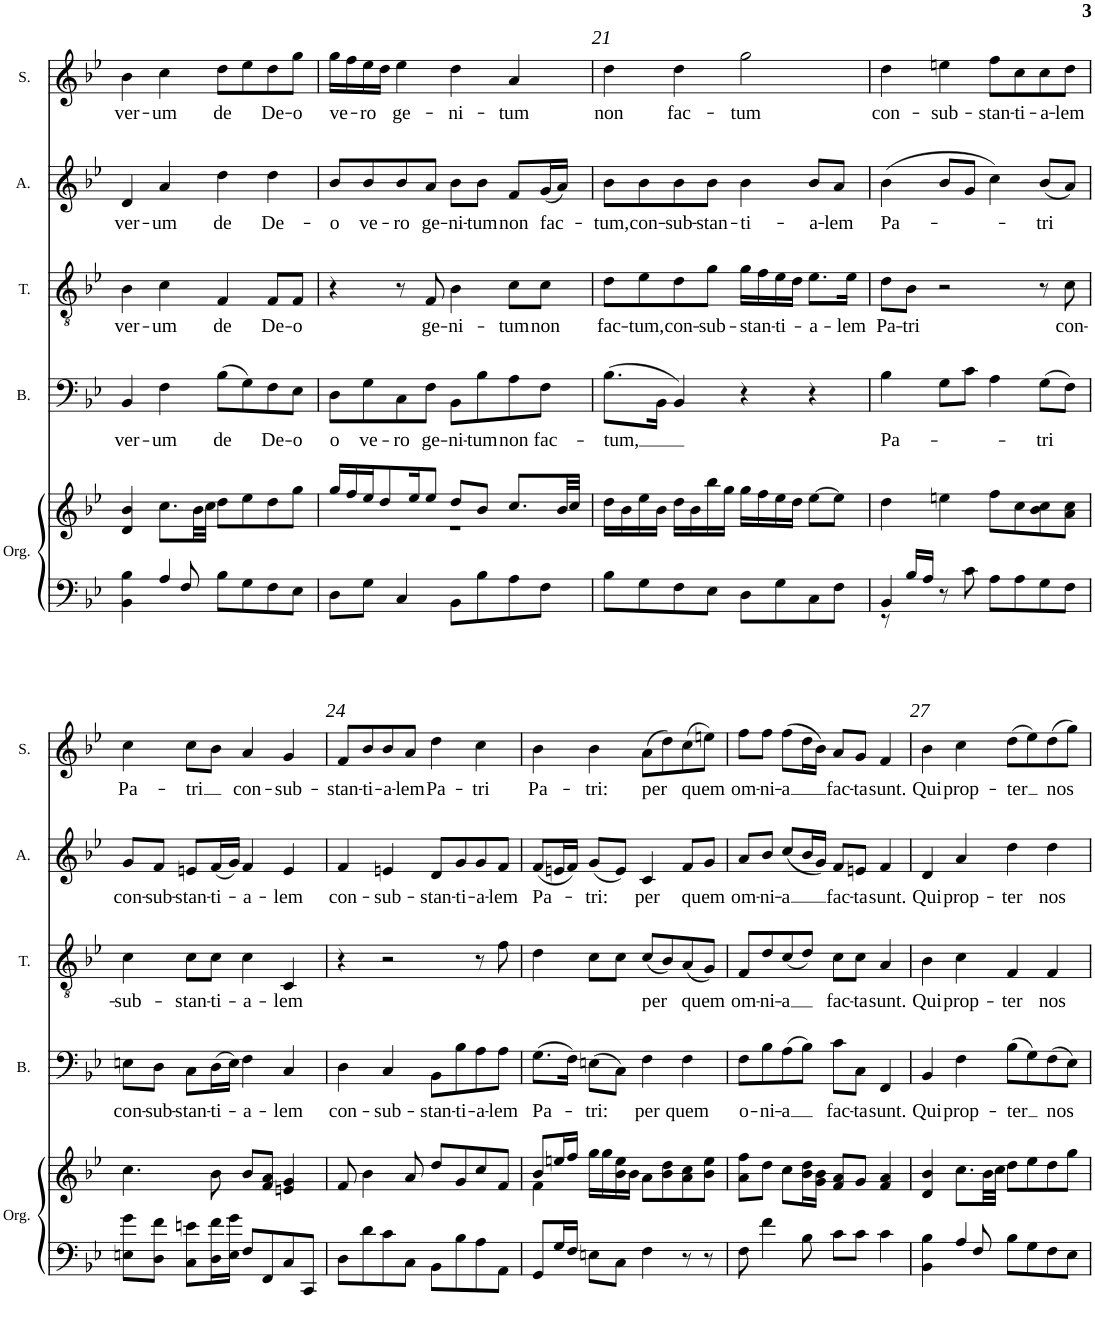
**kern	**kern	**kern	**text	**kern	**text	**kern	**text	**kern	**text
*part5	*part5	*part4	*part4	*part3	*part3	*part2	*part2	*part1	*part1
*staff6	*staff5	*staff4	*staff4	*staff3	*staff3	*staff2	*staff2	*staff1	*staff1
*I"Organ	*	*I"Bass	*	*I"Tenor	*	*I"Alto	*	*I"Soprano	*
*I'Org.	*	*I'B.	*	*I'T.	*	*I'A.	*	*I'S.	*
!!LO:PB:g=z
*clefF4	*clefG2	*clefF4	*	*clefGv2	*	*clefG2	*	*clefG2	*
*k[b-e-]	*k[b-e-]	*k[b-e-]	*	*k[b-e-]	*	*k[b-e-]	*	*k[b-e-]	*
*M4/4	*M4/4	*M4/4	*	*M4/4	*	*M4/4	*	*M4/4	*
=19	=19	=19	=19	=19	=19	=19	=19	=19	=19
*^	*	*	*	*	*	*	*	*	*
!	!	!	!	!LO:LY:b	!	!LO:LY:b	!	!LO:LY:b	!	!LO:LY:b
4BB-\ 4B-\	4.ryy	4d/ 4b-/	4BB-/	ver-	4B-\	ver-	4d/	ver-	4b-\	ver-
!	!	!	!	!LO:LY:b	!	!LO:LY:b	!	!LO:LY:b	!	!LO:LY:b
4A/	.	8.cc\L	4F\	-um	4c\	-um	4a/	-um	4cc\	-um
.	8F/	.	.	.	.	.	.	.	.	.
.	.	32b-\LL	.	.	.	.	.	.	.	.
.	.	32cc\JJJ	.	.	.	.	.	.	.	.
!	!	!	!	!LO:LY:b	!	!LO:LY:b	!	!LO:LY:b	!	!LO:LY:b
8B-\L	2ryy	8dd\L	(8B-\L	de	4F/	de	4dd\	de	8dd\L	de
8G\	.	8ee-\	8G\)	.	.	.	.	.	8ee-\	.
!	!	!	!	!LO:LY:b	!	!LO:LY:b	!	!LO:LY:b	!	!LO:LY:b
8F\	.	8dd\	8F\	De-	8F/L	De-	4dd\	De-	8dd\	De-
!	!	!	!	!LO:LY:b	!	!LO:LY:b	!	!	!	!LO:LY:b
8E-\J	.	8gg\J	8E-\J	-o	8F/J	-o	.	.	8gg\J	-o
*v	*v	*	*	*	*	*	*	*	*	*
=20	=20	=20	=20	=20	=20	=20	=20	=20	=20
*	*^	*	*	*	*	*	*	*	*
!	!	!	!	!LO:LY:b	!	!	!	!LO:LY:b	!	!LO:LY:b
8D\L	16gg/LL	1r	8D\L	-o	4r	.	8b-/L	-o	16gg\LL	ve-
.	16ff/	.	.	.	.	.	.	.	16ff\	.
!	!	!	!	!LO:LY:b	!	!	!	!LO:LY:b	!	!LO:LY:b
8G\J	16ee-/J	.	8G\	ve-	.	.	8b-/	ve-	16ee-\	-ro
.	8dd/	.	.	.	.	.	.	.	16dd\JJ	.
!	!	!	!	!LO:LY:b	!	!	!	!LO:LY:b	!	!LO:LY:b
4C/	.	.	8C\	-ro	8r	.	8b-/	-ro	4ee-\	ge-
.	16ee-/K	.	.	.	.	.	.	.	.	.
!	!	!	!	!LO:LY:b	!	!LO:LY:b	!	!LO:LY:b	!	!
.	8ee-/J	.	8F\J	ge-	8F/	ge-	8a/J	ge-	.	.
!	!	!	!	!LO:LY:b	!	!LO:LY:b	!	!LO:LY:b	!	!LO:LY:b
8BB-\L	8dd/L	.	8BB-\L	-ni-	4B-\	-ni-	8b-\L	-ni-	4dd\	-ni-
!	!	!	!	!LO:LY:b	!	!	!	!LO:LY:b	!	!
8B-\	8b-/J	.	8B-\	-tum	.	.	8b-\J	-tum	.	.
!	!	!	!	!LO:LY:b	!	!LO:LY:b	!	!LO:LY:b	!	!LO:LY:b
8A\	8.cc/L	.	8A\	non	8c\L	-tum	8f/L	non	4a/	-tum
!	!	!	!	!LO:LY:b	!	!LO:LY:b	!	!LO:LY:b	!	!
8F\J	.	.	8F\J	fac-	8c\J	non	(16g/L	fac-	.	.
.	32b-/LL	.	.	.	.	.	16a/JJ)	.	.	.
.	32cc/JJJ	.	.	.	.	.	.	.	.	.
*	*v	*v	*	*	*	*	*	*	*	*
=21	=21	=21	=21	=21	=21	=21	=21	=21	=21
!	!	!	!LO:LY:b	!	!LO:LY:b	!	!LO:LY:b	!	!LO:LY:b
8B-\L	16dd\LL	(8.B-\L	-tum,	8d\L	fac-	8b-\L	-tum,	4dd\	non
.	16b-\	.	.	.	.	.	.	.	.
!	!	!	!	!	!LO:LY:b	!	!LO:LY:b	!	!
8G\	16ee-\	.	.	8e-\	-tum,	8b-\	con-	.	.
.	16b-\JJ	16BB-\Jk	.	.	.	.	.	.	.
!	!	!	!	!	!LO:LY:b	!	!LO:LY:b	!	!LO:LY:b
8F\	16dd\LL	4BB-/)	.	8d\	con-	8b-\	-sub-	4dd\	fac-
.	16b-\	.	.	.	.	.	.	.	.
!	!	!	!	!	!LO:LY:b	!	!LO:LY:b	!	!
8E-\J	16bb-\	.	.	8g\J	-sub-	8b-\J	-stan-	.	.
.	16gg\JJ	.	.	.	.	.	.	.	.
!	!	!	!	!	!LO:LY:b	!	!LO:LY:b	!	!LO:LY:b
8D\L	16gg\LL	4r	.	16g\LL	-stan-	4b-\	-ti-	2gg\	-tum
.	16ff\	.	.	16f\	.	.	.	.	.
!	!	!	!	!	!LO:LY:b	!	!	!	!
8G\	16ee-\	.	.	16e-\	-ti-	.	.	.	.
.	16dd\JJ	.	.	16d\JJ	.	.	.	.	.
!	!	!	!	!	!LO:LY:b	!	!LO:LY:b	!	!
8C\	[8ee-\L	4r	.	8.e-\L	-a-	8b-/L	-a-	.	.
!	!	!	!	!	!	!	!LO:LY:b	!	!
8F\J	8ee-\J]	.	.	.	.	8a/J	-lem	.	.
!	!	!	!	!	!LO:LY:b	!	!	!	!
.	.	.	.	16e-\Jk	-lem	.	.	.	.
=22	=22	=22	=22	=22	=22	=22	=22	=22	=22
*^	*	*	*	*	*	*	*	*	*
!	!	!	!	!LO:LY:b	!	!LO:LY:b	!	!LO:LY:b	!	!LO:LY:b
4BB-/	8r	4dd\	4B-\	Pa-	8d\L	Pa-	(4b-\	Pa-	4dd\	con-
!	!	!	!	!	!	!LO:LY:b	!	!	!	!
.	16B-/LL	.	.	.	8B-\J	-tri	.	.	.	.
.	16A/JJ	.	.	.	.	.	.	.	.	.
!	!	!	!	!	!	!	!	!	!	!LO:LY:b
8r	2.ryy	4een\	8G\L	.	2r	.	8b-/L	.	4een\	-sub-
8c\	.	.	8c\J	.	.	.	8g/J	.	.	.
!	!	!	!	!	!	!	!	!	!	!LO:LY:b
8A\L	.	8ff\L	4A\	.	.	.	4cc\)	.	8ff\L	-stan-
!	!	!	!	!	!	!	!	!	!	!LO:LY:b
8A\	.	8cc\	.	.	.	.	.	.	8cc\	-ti-
!	!	!	!	!LO:LY:b	!	!	!	!LO:LY:b	!	!LO:LY:b
8G\	.	8b-\ 8cc\	(8G\L	-tri	8r	.	(8b-/L	-tri	8cc\	-a-
!	!	!	!	!	!	!LO:LY:b	!	!	!	!LO:LY:b
8F\J	.	8a\ 8cc\J	8F\J)	.	8c\	con-	8a/J)	.	8dd\J	lem
*v	*v	*	*	*	*	*	*	*	*	*
!!LO:LB:g=z
=23	=23	=23	=23	=23	=23	=23	=23	=23	=23
!	!	!	!LO:LY:b	!	!LO:LY:b	!	!LO:LY:b	!	!LO:LY:b
8En\ 8g\L	4.cc\	8En\L	con-	4c\	-sub-	8g/L	con-	4cc\	Pa-
!	!	!	!LO:LY:b	!	!	!	!LO:LY:b	!	!
8D\ 8f\J	.	8D\J	-sub-	.	.	8f/J	-sub-	.	.
!	!	!	!LO:LY:b	!	!LO:LY:b	!	!LO:LY:b	!	!LO:LY:b
8C\ 8en\L	.	8C\L	-stan-	8c\L	-stan-	8en/L	-stan-	8cc\L	-tri
!	!	!	!LO:LY:b	!	!LO:LY:b	!	!LO:LY:b	!	!
16D\ 16f\L	8b-\	(16D\L	-ti-	8c\J	-ti-	(16f/L	-ti-	8b-\J	.
16E\ 16g\JJ	.	16E\JJ)	.	.	.	16g/JJ)	.	.	.
!	!	!	!LO:LY:b	!	!LO:LY:b	!	!LO:LY:b	!	!LO:LY:b
8F/L	8b-/L	4F\	-a-	4c\	-a-	4f/	-a-	4a/	con-
8FF/	8f/ 8a/J	.	.	.	.	.	.	.	.
!	!	!	!LO:LY:b	!	!LO:LY:b	!	!LO:LY:b	!	!LO:LY:b
8C/	4en/ 4g/	4C/	lem	4C/	-lem	4e/	lem	4g/	-sub-
8CC/J	.	.	.	.	.	.	.	.	.
=24	=24	=24	=24	=24	=24	=24	=24	=24	=24
!	!	!	!LO:LY:b	!	!	!	!LO:LY:b	!	!LO:LY:b
8D\L	8f/	4D\	con-	4r	.	4f/	con-	8f/L	-stan-
!	!	!	!	!	!	!	!	!	!LO:LY:b
8d\	4b-\	.	.	.	.	.	.	8b-/	-ti-
!	!	!	!LO:LY:b	!	!	!	!LO:LY:b	!	!LO:LY:b
8c\	.	4C/	-sub-	2r	.	4en/	-sub-	8b-/	-a-
!	!	!	!	!	!	!	!	!	!LO:LY:b
8C\J	8a/	.	.	.	.	.	.	8a/J	lem
!	!	!	!LO:LY:b	!	!	!	!LO:LY:b	!	!LO:LY:b
8BB-\L	8dd/L	8BB-\L	-stan-	.	.	8d/L	-stan-	4dd\	Pa-
!	!	!	!LO:LY:b	!	!	!	!LO:LY:b	!	!
8B-\	8g/	8B-\	-ti-	.	.	8g/	-ti-	.	.
!	!	!	!LO:LY:b	!	!	!	!LO:LY:b	!	!LO:LY:b
8A\	8cc/	8A\	-a-	8r	.	8g/	-a-	4cc\	tri
!	!	!	!LO:LY:b	!	!	!	!LO:LY:b	!	!
8AA\J	8f/J	8A\J	lem	8f\	.	8f/J	lem	.	.
=25	=25	=25	=25	=25	=25	=25	=25	=25	=25
*	*^	*	*	*	*	*	*	*	*
!	!	!	!	!LO:LY:b	!	!	!	!LO:LY:b	!	!LO:LY:b
8GG/L	8b-/L	4f\	(8.G\L	Pa-	4d\	.	(8f/L	Pa-	4b-\	Pa-
16G/L	16een/L	.	.	.	.	.	16en/L	.	.	.
16F/JJ	16ff/JJ	.	16F\Jk)	.	.	.	16f/JJ)	.	.	.
!	!	!	!	!LO:LY:b	!	!	!	!LO:LY:b	!	!LO:LY:b
8En\L	16gg\LL	2.ryy	(8En\L	-tri:	8c\L	.	(8g/L	-tri:	4b-\	-tri:
.	16gg\	.	.	.	.	.	.	.	.	.
8C\J	16b-\ 16ee\	.	8C\J)	.	8c\J	.	8e/J)	.	.	.
.	16b-\JJ	.	.	.	.	.	.	.	.	.
!	!	!	!	!LO:LY:b	!	!LO:LY:b	!	!LO:LY:b	!	!LO:LY:b
4F\	8a\L	.	4F\	-per	(8c/L	-per	4c/	-per	(8a\L	-per
.	8b-\ 8dd\	.	.	.	8B-/)	.	.	.	8dd\)	.
!	!	!	!	!LO:LY:b	!	!LO:LY:b	!	!LO:LY:b	!	!LO:LY:b
8r	8a\ 8cc\	.	4F\	quem	(8A/	quem	8f/L	quem	(8cc\	quem
8r	8b-\ 8ee\J	.	.	.	8G/J)	.	8g/J	.	8een\J)	.
*	*v	*v	*	*	*	*	*	*	*	*
=26	=26	=26	=26	=26	=26	=26	=26	=26	=26
!	!	!	!LO:LY:b	!	!LO:LY:b	!	!LO:LY:b	!	!LO:LY:b
8F\	8a\ 8ff\L	8F\L	o-	8F/L	om-	8a/L	om-	8ff\L	om-
!	!	!	!LO:LY:b	!	!LO:LY:b	!	!LO:LY:b	!	!LO:LY:b
4f\	8dd\J	8B-\	-ni-	8d/	-ni-	8b-/J	-ni-	8ff\J	-ni-
!	!	!	!LO:LY:b	!	!LO:LY:b	!	!LO:LY:b	!	!LO:LY:b
.	8cc\L	(8A\	-a	(8c/	-a	(8cc/L	-a	(8ff\L	-a
8B-\	16b-\ 16dd\L	8B-\J)	.	8d/J)	.	16b-/L	.	16dd\L	.
.	16g\ 16b-\JJ	.	.	.	.	16g/JJ)	.	16b-\JJ)	.
!	!	!	!LO:LY:b	!	!LO:LY:b	!	!LO:LY:b	!	!LO:LY:b
8c\L	8f/ 8a/L	8c\L	fac-	8c\L	fac-	8f/L	fac-	8a/L	fac-
!	!	!	!LO:LY:b	!	!LO:LY:b	!	!LO:LY:b	!	!LO:LY:b
8c\J	8g/J	8C\J	-ta	8c\J	-ta	8en/J	-ta	8g/J	-ta
!	!	!	!LO:LY:b	!	!LO:LY:b	!	!LO:LY:b	!	!LO:LY:b
4c\	4f/ 4a/	4FF/	sunt.	4A/	sunt.	4f/	sunt.	4f/	sunt.
=27	=27	=27	=27	=27	=27	=27	=27	=27	=27
*^	*	*	*	*	*	*	*	*	*
!	!	!	!	!LO:LY:b	!	!LO:LY:b	!	!LO:LY:b	!	!LO:LY:b
4BB-\ 4B-\	4.ryy	4d/ 4b-/	4BB-/	Qui	4B-\	Qui	4d/	Qui	4b-\	Qui
!	!	!	!	!LO:LY:b	!	!LO:LY:b	!	!LO:LY:b	!	!LO:LY:b
4A/	.	8.cc\L	4F\	prop-	4c\	prop-	4a/	prop-	4cc\	prop-
.	8F/	.	.	.	.	.	.	.	.	.
.	.	32b-\LL	.	.	.	.	.	.	.	.
.	.	32cc\JJJ	.	.	.	.	.	.	.	.
!	!	!	!	!LO:LY:b	!	!LO:LY:b	!	!LO:LY:b	!	!LO:LY:b
8B-\L	2ryy	8dd\L	(8B-\L	-ter	4F/	-ter	4dd\	-ter	(8dd\L	-ter
8G\	.	8ee-\	8G\)	.	.	.	.	.	8ee-\)	.
!	!	!	!	!LO:LY:b	!	!LO:LY:b	!	!LO:LY:b	!	!LO:LY:b
8F\	.	8dd\	(8F\	nos	4F/	nos	4dd\	nos	(8dd\	nos
8E-\J	.	8gg\J	8E-\J)	.	.	.	.	.	8gg\J)	.
*v	*v	*	*	*	*	*	*	*	*	*
=	=	=	=	=	=	=	=	=	=
*-	*-	*-	*-	*-	*-	*-	*-	*-	*-
